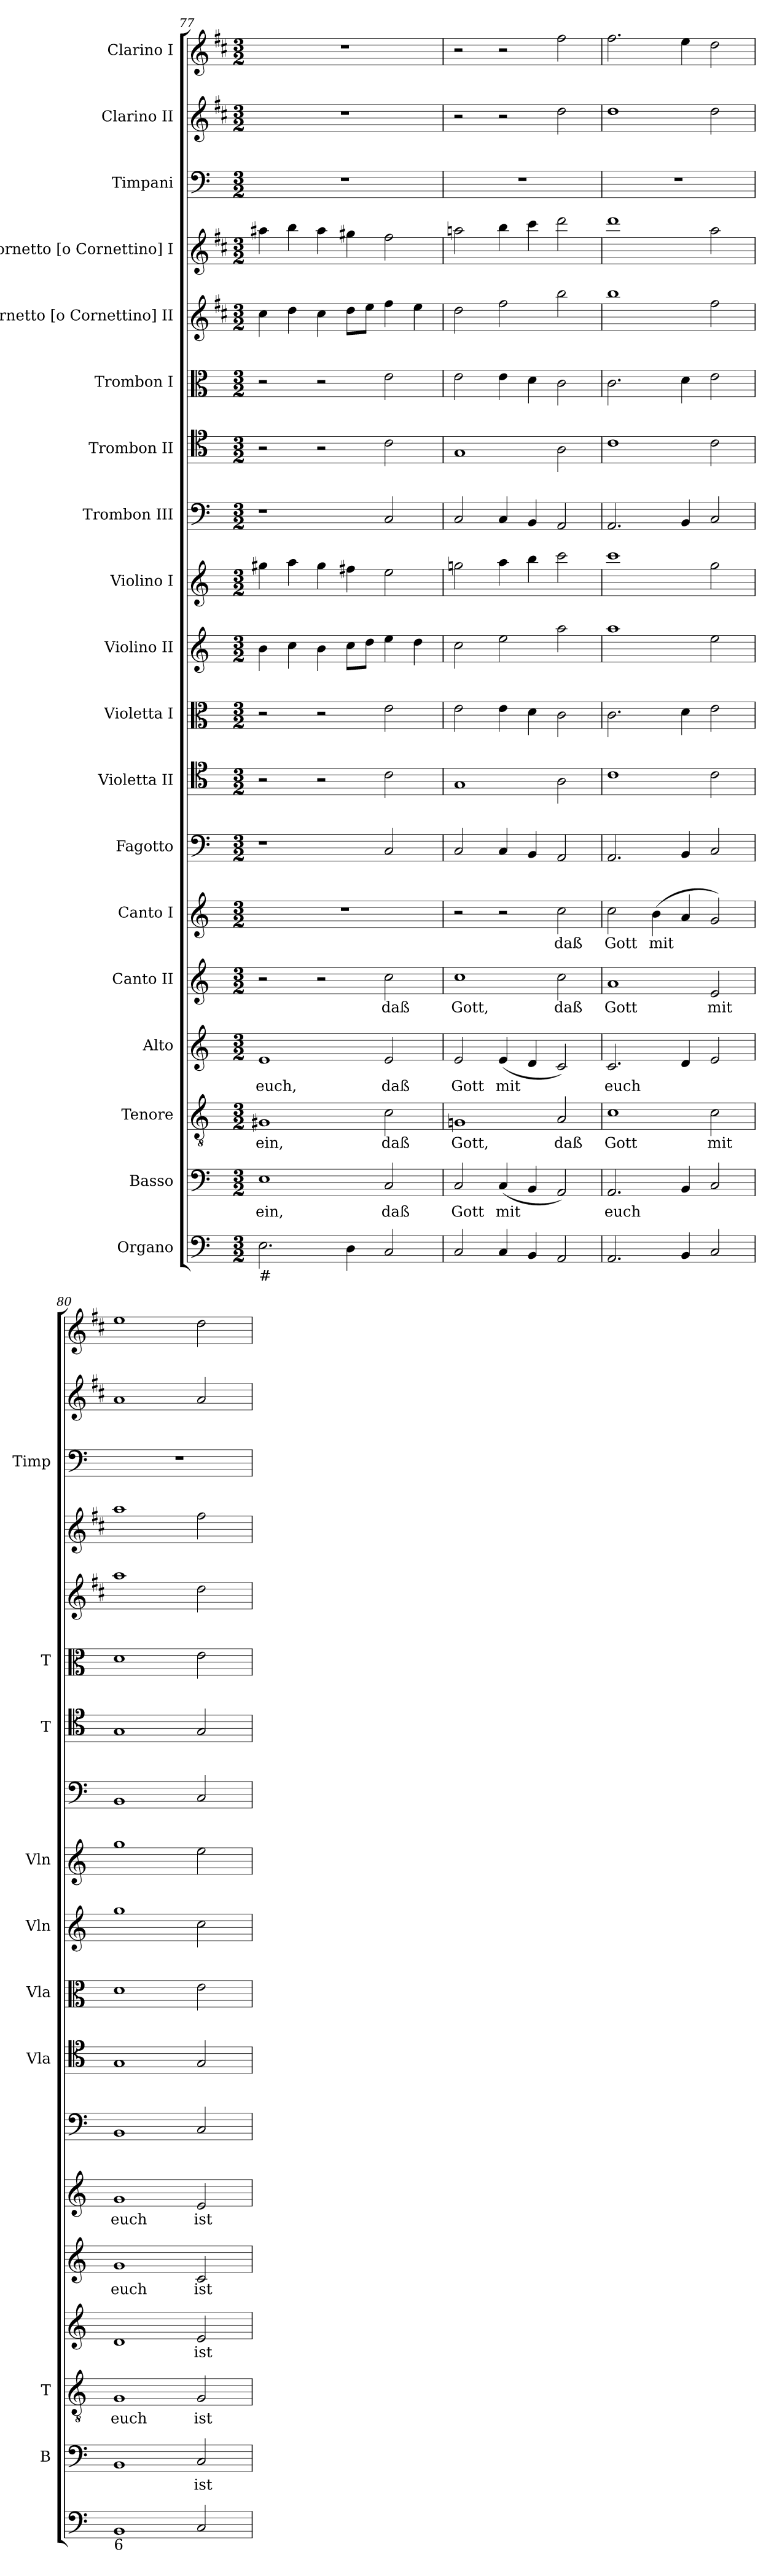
**kern	**kern	**text	**kern	**text	**kern	**text	**kern	**text	**kern	**text	**kern	**kern	**kern	**kern	**kern	**kern	**kern	**kern	**kern	**kern	**kern	**kern	**kern
*part19	*part18	*part18	*part17	*part17	*part16	*part16	*part15	*part15	*part14	*part14	*part13	*part12	*part11	*part10	*part9	*part8	*part7	*part6	*part5	*part4	*part3	*part2	*part1
*staff19	*staff18	*staff18	*staff17	*staff17	*staff16	*staff16	*staff15	*staff15	*staff14	*staff14	*staff13	*staff12	*staff11	*staff10	*staff9	*staff8	*staff7	*staff6	*staff5	*staff4	*staff3	*staff2	*staff1
*I"Organo	*I"Basso	*	*I"Tenore	*	*I"Alto	*	*I"Canto II	*	*I"Canto I	*	*I"Fagotto	*I"Violetta II	*I"Violetta I	*I"Violino II	*I"Violino I	*I"Trombon III	*I"Trombon II	*I"Trombon I	*I"Cornetto [o Cornettino] II	*I"Cornetto [o Cornettino] I	*I"Timpani	*I"Clarino II	*I"Clarino I
*	*I'B	*	*I'T	*	*	*	*	*	*	*	*	*I'Vla	*I'Vla	*I'Vln	*I'Vln	*	*I'T	*I'T	*	*	*I'Timp	*	*
*clefF4	*clefF4	*	*clefGv2	*	*clefG2	*	*clefG2	*	*clefG2	*	*clefF4	*clefC4	*clefC3	*clefG2	*clefG2	*clefF4	*clefC4	*clefC3	*clefG2	*clefG2	*clefF4	*clefG2	*clefG2
*	*	*	*ITrd7c12	*	*	*	*	*	*	*	*	*	*	*	*	*	*	*	*ITrd1c2	*ITrd1c2	*	*ITrd1c2	*ITrd1c2
*k[]	*k[]	*	*k[]	*	*k[]	*	*k[]	*	*k[]	*	*k[]	*k[]	*k[]	*k[]	*k[]	*k[]	*k[]	*k[]	*k[]	*k[]	*k[]	*k[]	*k[]
*C:	*C:	*	*C:	*	*C:	*	*C:	*	*C:	*	*C:	*C:	*C:	*C:	*C:	*C:	*C:	*C:	*C:	*C:	*C:	*C:	*C:
*M3/2	*M3/2	*	*M3/2	*	*M3/2	*	*M3/2	*	*M3/2	*	*M3/2	*M3/2	*M3/2	*M3/2	*M3/2	*M3/2	*M3/2	*M3/2	*M3/2	*M3/2	*M3/2	*M3/2	*M3/2
=77	=77	=77	=77	=77	=77	=77	=77	=77	=77	=77	=77	=77	=77	=77	=77	=77	=77	=77	=77	=77	=77	=77	=77
!LO:TX:b:t=#	!	!	!	!	!	!	!	!	!	!	!	!	!	!	!	!	!	!	!	!	!	!	!
!	!	!LO:LY:b	!	!LO:LY:b	!	!LO:LY:b	!	!	!LO:N:vis=1	!	!	!	!	!	!	!	!	!	!	!	!LO:N:vis=1	!LO:N:vis=1	!LO:N:vis=1
2.E\	1E	ein,	1GG#X	ein,	1e	euch,	2r	.	1.r	.	1r	2r	2r	4b\	4gg#X\	1r	2r	2r	4b\	4gg#X\	1.r	1.r	1.r
.	.	.	.	.	.	.	.	.	.	.	.	.	.	4cc\	4aa\	.	.	.	4cc\	4aa\	.	.	.
.	.	.	.	.	.	.	2r	.	.	.	.	2r	2r	4b\	4gg#\	.	2r	2r	4b\	4gg#\	.	.	.
4D\	.	.	.	.	.	.	.	.	.	.	.	.	.	8cc\L	4ff#X\	.	.	.	8cc\L	4ff#X\	.	.	.
.	.	.	.	.	.	.	.	.	.	.	.	.	.	8dd\J	.	.	.	.	8dd\J	.	.	.	.
!	!	!LO:LY:b	!	!LO:LY:b	!	!LO:LY:b	!	!LO:LY:b	!	!	!	!	!	!	!	!	!	!	!	!	!	!	!
2C/	2C/	daß	2C\	daß	2e/	daß	2cc\	daß	.	.	2C/	2c\	2e\	4ee\	2ee\	2C/	2c\	2e\	4ee\	2ee\	.	.	.
.	.	.	.	.	.	.	.	.	.	.	.	.	.	4dd\	.	.	.	.	4dd\	.	.	.	.
=78	=78	=78	=78	=78	=78	=78	=78	=78	=78	=78	=78	=78	=78	=78	=78	=78	=78	=78	=78	=78	=78	=78	=78
!	!	!LO:LY:b	!	!LO:LY:b	!	!LO:LY:b	!	!LO:LY:b	!	!	!	!	!	!	!	!	!	!	!	!	!LO:N:vis=1	!	!
2C/	2C/	Gott	1GGn	Gott,	2e/	Gott	1cc	Gott,	2r	.	2C/	1G	2e\	2cc\	2ggn\	2C/	1G	2e\	2cc\	2ggn\	1.r	2r	2r
!	!	!LO:LY:b	!	!	!	!LO:LY:b	!	!	!	!	!	!	!	!	!	!	!	!	!	!	!	!	!
4C/	(<4C/	mit	.	.	(<4e/	mit	.	.	2r	.	4C/	.	4e\	2ee\	4aa\	4C/	.	4e\	2ee\	4aa\	.	2r	2r
4BB/	4BB/	.	.	.	4d/	.	.	.	.	.	4BB/	.	4d\	.	4bb\	4BB/	.	4d\	.	4bb\	.	.	.
!	!	!	!	!LO:LY:b	!	!	!	!LO:LY:b	!	!LO:LY:b	!	!	!	!	!	!	!	!	!	!	!	!	!
2AA/	2AA/)	.	2AA/	daß	2c/)	.	2cc\	daß	2cc\	daß	2AA/	2A\	2c\	2aa\	2ccc\	2AA/	2A\	2c\	2aa\	2ccc\	.	2cc\	2ee\
=79	=79	=79	=79	=79	=79	=79	=79	=79	=79	=79	=79	=79	=79	=79	=79	=79	=79	=79	=79	=79	=79	=79	=79
!	!	!LO:LY:b	!	!LO:LY:b	!	!LO:LY:b	!	!LO:LY:b	!	!LO:LY:b	!	!	!	!	!	!	!	!	!	!	!LO:N:vis=1	!	!
2.AA/	2.AA/	euch	1C	Gott	2.c/	euch	1a	Gott	2cc\	Gott	2.AA/	1c	2.c\	1aa	1ccc	2.AA/	1c	2.c\	1aa	1ccc	1.r	1cc	2.ee\
!	!	!	!	!	!	!	!	!	!	!LO:LY:b	!	!	!	!	!	!	!	!	!	!	!	!	!
.	.	.	.	.	.	.	.	.	(>4b\	mit	.	.	.	.	.	.	.	.	.	.	.	.	.
4BB/	4BB/	.	.	.	4d/	.	.	.	4a/	.	4BB/	.	4d\	.	.	4BB/	.	4d\	.	.	.	.	4dd\
!	!	!	!	!LO:LY:b	!	!	!	!LO:LY:b	!	!	!	!	!	!	!	!	!	!	!	!	!	!	!
2C/	2C/	.	2C\	mit	2e/	.	2e/	mit	2g/)	.	2C/	2c\	2e\	2ee\	2gg\	2C/	2c\	2e\	2ee\	2gg\	.	2cc\	2cc\
=80	=80	=80	=80	=80	=80	=80	=80	=80	=80	=80	=80	=80	=80	=80	=80	=80	=80	=80	=80	=80	=80	=80	=80
!LO:TX:b:t=6	!	!	!	!	!	!	!	!	!	!	!	!	!	!	!	!	!	!	!	!	!	!	!
!	!	!	!	!LO:LY:b	!	!	!	!LO:LY:b	!	!LO:LY:b	!	!	!	!	!	!	!	!	!	!	!LO:N:vis=1	!	!
1BB	1BB	.	1GG	euch	1d	.	1g	euch	1g	euch	1BB	1G	1d	1gg	1gg	1BB	1G	1d	1gg	1gg	1.r	1g	1dd
!	!	!LO:LY:b	!	!LO:LY:b	!	!LO:LY:b	!	!LO:LY:b	!	!LO:LY:b	!	!	!	!	!	!	!	!	!	!	!	!	!
2C/	2C/	ist	2GG/	ist	2e/	ist	2c/	ist	2e/	ist	2C/	2G/	2e\	2cc\	2ee\	2C/	2G/	2e\	2cc\	2ee\	.	2g/	2cc\
=	=	=	=	=	=	=	=	=	=	=	=	=	=	=	=	=	=	=	=	=	=	=	=
*-	*-	*-	*-	*-	*-	*-	*-	*-	*-	*-	*-	*-	*-	*-	*-	*-	*-	*-	*-	*-	*-	*-	*-
